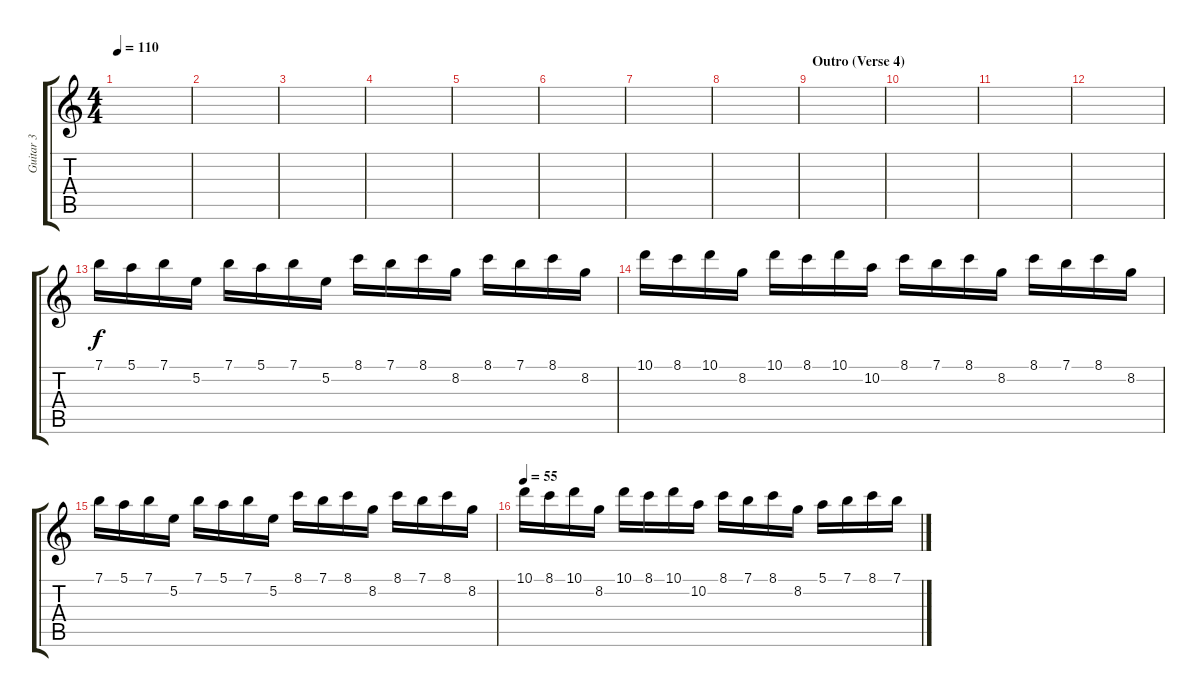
\track ("Guitar 3" "Guitar 3") {instrument distortionguitar}
\staff {score tabs}
\tuning (E4 B3 G3 D3 A2 E2) {hide}
\ts (4 4)
\tempo 110
\clef g2
\ks c
|
|
|
|
|
|
|
|
\section ("" "Outro (Verse 4)")
|
|
|
|
7.1.16{volume 10} 5.1.16 7.1.16 5.2.16 7.1.16 5.1.16 7.1.16 5.2.16 8.1.16 7.1.16 8.1.16 8.2.16 8.1.16 7.1.16 8.1.16 8.2.16 |
10.1.16 8.1.16 10.1.16 8.2.16 10.1.16 8.1.16 10.1.16 10.2.16 8.1.16 7.1.16 8.1.16 8.2.16 8.1.16 7.1.16 8.1.16 8.2.16 |
7.1.16 5.1.16 7.1.16 5.2.16 7.1.16 5.1.16 7.1.16 5.2.16 8.1.16 7.1.16 8.1.16 8.2.16 8.1.16 7.1.16 8.1.16 8.2.16 |
\tempo 55
10.1.16 8.1.16 10.1.16 8.2.16 10.1.16 8.1.16 10.1.16 10.2.16 8.1.16 7.1.16 8.1.16 8.2.16 5.1.16 7.1.16 8.1.16 7.1.16
